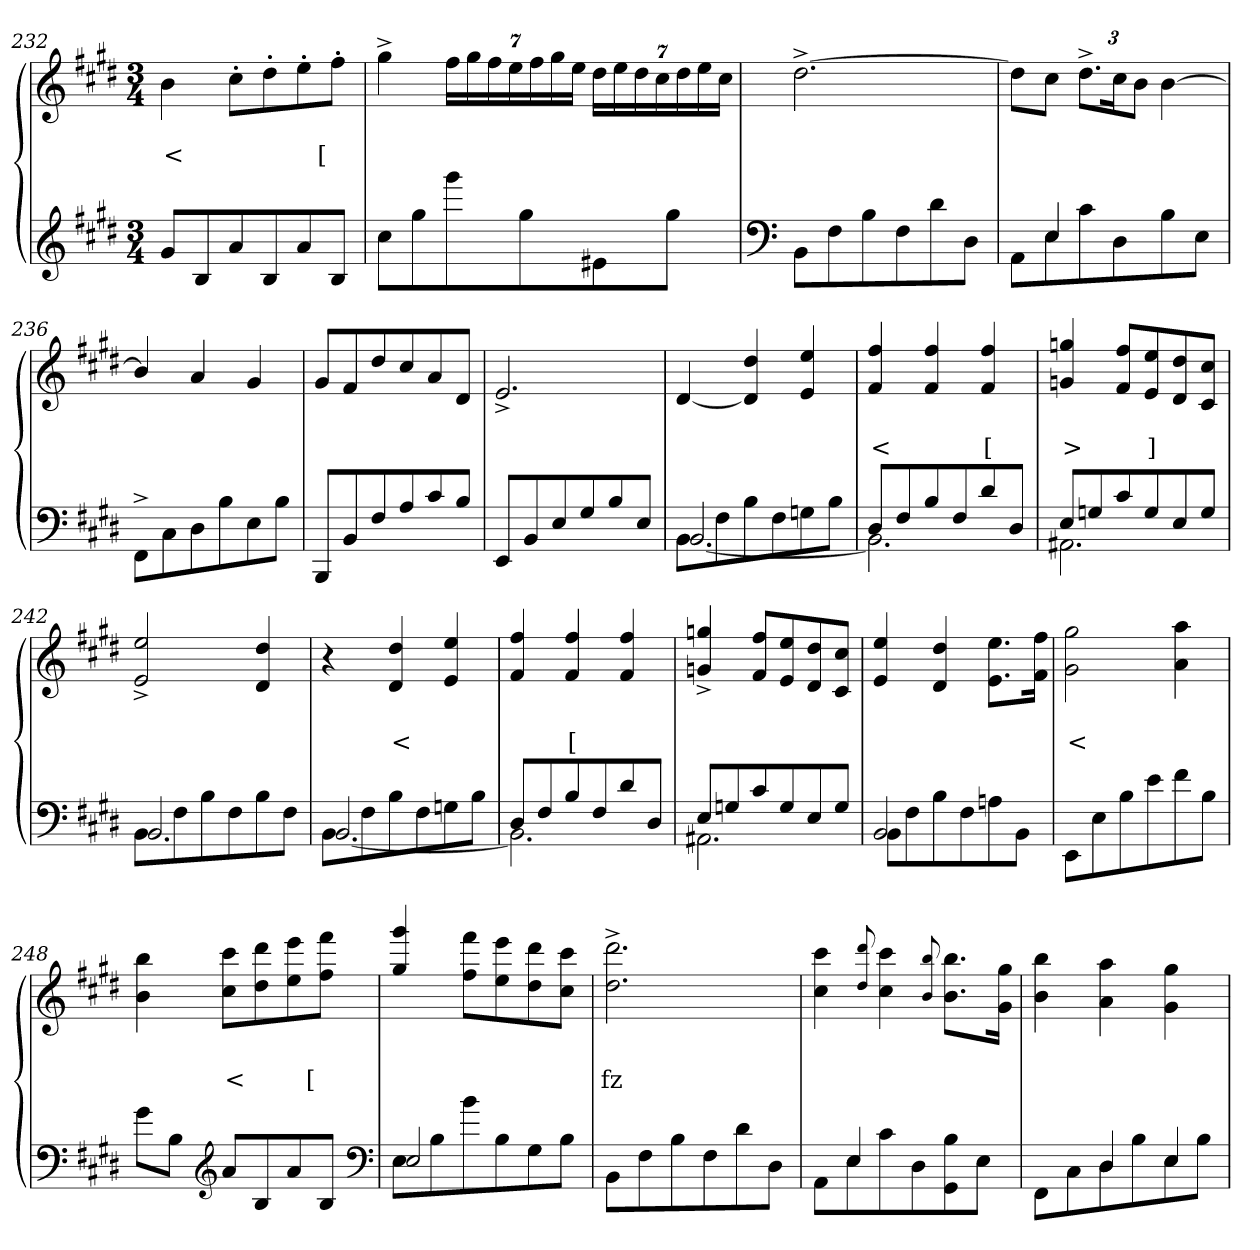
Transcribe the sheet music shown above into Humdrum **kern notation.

**kern	**kern	**text	**text
*part2	*part1	*part1	*part1
*staff2	*staff1	*staff1	*staff1
*clefG2	*clefG2	*	*
*k[f#c#g#d#]	*k[f#c#g#d#]	*	*
*M3/4	*M3/4	*	*
=232	=232	=232	=232
8g#L	4b	.	<
8B	.	.	.
8a	8cc#'>L	.	.
8B	8dd#'>	.	.
8a	8ee'>	.	.
8BJ	8ff#'>J	.	[
=233	=233	=233	=233
8cc#L	4gg#^>	.	.
8gg#	.	.	.
8ggg#	28ff#LL	.	.
.	28gg#	.	.
.	28ff#	.	.
.	28ee	.	.
8gg#	.	.	.
.	28ff#	.	.
.	28gg#	.	.
.	28eeJJ	.	.
8e#X	28dd#LL	.	.
.	28ee	.	.
.	28dd#	.	.
.	28cc#	.	.
8gg#J	.	.	.
.	28dd#	.	.
.	28ee	.	.
.	28cc#JJ	.	.
=234	=234	=234	=234
*clefF4	*	*	*
8BBL	[2.dd#^>	.	.
8F#	.	.	.
8B	.	.	.
8F#	.	.	.
8d#	.	.	.
8D#J	.	.	.
=235	=235	=235	=235
*^	*	*	*
8ryy	8AAL	8dd#L]	.	.
4E	8E	8cc#J	.	.
.	8c#	12.dd#^>L	.	.
4.ryy	8D#	24cc#	.	.
.	.	12bJ	.	.
.	8B	[4b	.	.
.	8EJ	.	.	.
*v	*v	*	*	*
=236	=236	=236	=236
8FF#^>L	4b/]	.	.
8C#	.	.	.
8D#	4a/	.	.
8B	.	.	.
8E	4g#/	.	.
8BJ	.	.	.
=237	=237	=237	=237
8BBBL	8g#L	.	.
8BB	8f#	.	.
8F#	8dd#	.	.
8A	8cc#	.	.
8c#	8a	.	.
8BJ	8d#J	.	.
=238	=238	=238	=238
8EEL	2.e^>	.	.
8BB	.	.	.
8E	.	.	.
8G#	.	.	.
8B	.	.	.
8EJ	.	.	.
=239	=239	=239	=239
*^	*	*	*
8BB\L	[2.BB/	[4d#	.	.
8F#	.	.	.	.
8B	.	4dd# 4d#]	.	.
8F#	.	.	.	.
8Gn	.	4ee 4e	.	.
8BJ	.	.	.	.
=240	=240	=240	=240	=240
8D#L	2.BB]	4ff# 4f#/	.	<
8F#	.	.	.	.
8B	.	4ff# 4f#/	.	.
8F#	.	.	.	.
8d#	.	4ff# 4f#/	.	[
8D#J	.	.	.	.
=241	=241	=241	=241	=241
8EL	2.AA#X	4ggn 4gn/	.	>
8Gn	.	.	.	.
8c#	.	8ff# 8f#L	.	.
8G	.	8ee 8e	.	]
8E	.	8dd# 8d#	.	.
8GJ	.	8cc# 8c#J	.	.
=242	=242	=242	=242	=242
8BB\L	2.BB/	2ee^> 2e^>	.	.
8F#	.	.	.	.
8B	.	.	.	.
8F#	.	.	.	.
8B	.	4dd# 4d#	.	.
8F#J	.	.	.	.
=243	=243	=243	=243	=243
8BB\L	[2.BB/	4r	.	.
8F#	.	.	.	.
8B	.	4dd# 4d#	.	<
8F#	.	.	.	.
8Gn	.	4ee 4e	.	.
8BJ	.	.	.	.
=244	=244	=244	=244	=244
8D#L	2.BB]	4ff# 4f#/	.	.
8F#	.	.	.	.
8B	.	4ff# 4f#/	.	[
8F#	.	.	.	.
8d#	.	4ff# 4f#/	.	.
8D#J	.	.	.	.
=245	=245	=245	=245	=245
8EL	2.AA#X	4ggn^> 4gn/^>	.	.
8Gn	.	.	.	.
8c#	.	8ff# 8f#L	.	.
8G	.	8ee 8e	.	.
8E	.	8dd# 8d#	.	.
8GJ	.	8cc# 8c#J	.	.
=246	=246	=246	=246	=246
2BB	8BBL	4ee 4e	.	.
.	8F#	.	.	.
.	8B	4dd# 4d#	.	.
.	8F#	.	.	.
4ryy	8An	8.ee 8.eL	.	.
.	8BBJ	.	.	.
.	.	16ff# 16f#Jk	.	.
*v	*v	*	*	*
=247	=247	=247	=247
8EEL	2gg# 2g#	.	<
8E	.	.	.
8B	.	.	.
8e	.	.	.
8f#	4aa 4a	.	.
8BJ	.	.	.
=248	=248	=248	=248
8g#L	4bb 4b	.	.
8BJ	.	.	.
*clefG2	*	*	*
8aL	8ccc# 8cc#L	.	<
8B	8ddd# 8dd#	.	.
8a	8eee 8ee	.	.
8BJ	8fff# 8ff#J	.	[
*clefF4	*	*	*
=249	=249	=249	=249
*^	*	*	*
8E\L	2E/	4ggg# 4gg#/	.	.
8B	.	.	.	.
8b	.	8fff# 8ff#L	.	.
8B	.	8eee 8ee	.	.
8G#	4G#	8ddd# 8dd#	.	.
8BJ	.	8ccc# 8cc#J	.	.
*v	*v	*	*	*
=250	=250	=250	=250
8BBL	2.ddd#^> 2.dd#^>	.	fz
8F#	.	.	.
8B	.	.	.
8F#	.	.	.
8d#	.	.	.
8D#J	.	.	.
=251	=251	=251	=251
*^	*	*	*
8ryy	8AAL	4ccc# 4cc#	.	.
4E	8E	.	.	.
.	.	8qqddd# 8qqdd#/	.	.
.	8c#	4ccc# 4cc#	.	.
4.ryy	8D#	.	.	.
.	.	8qqbb 8qqb/	.	.
.	8B 8GG#	8.bb 8.bL	.	.
.	8EJ	.	.	.
.	.	16gg# 16g#Jk	.	.
=252	=252	=252	=252	=252
4ryy	8FF#L	4bb 4b	.	.
.	8C#	.	.	.
4D#	8D#	4aa 4a	.	.
.	8B	.	.	.
4E	8E	4gg# 4g#	.	.
.	8BJ	.	.	.
*v	*v	*	*	*
=	=	=	=
*-	*-	*-	*-
